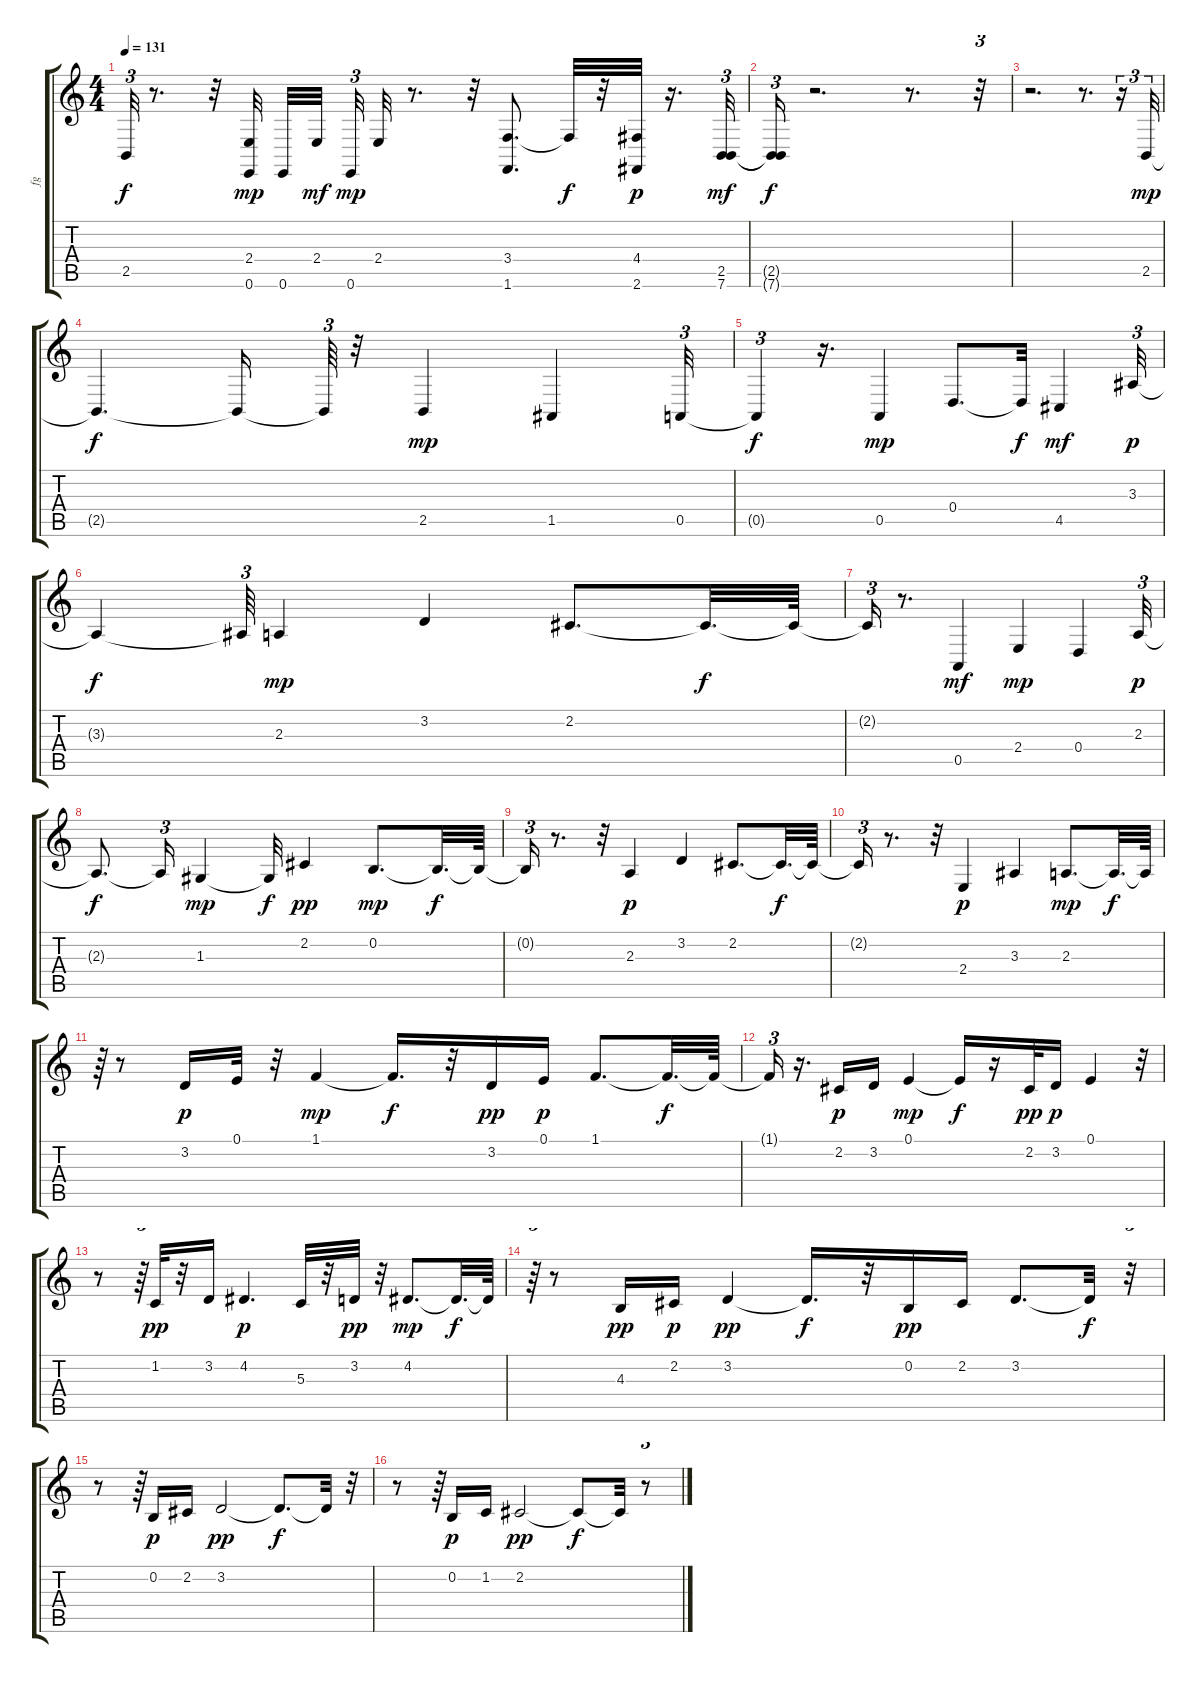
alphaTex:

\track ("fg" "fg") {instrument bassoon}
\staff {score tabs}
\tuning (E4 B3 G3 D3 A2 E2) {hide}
\ts (4 4)
\tempo 131
\clef g2
\ks c
2.5{t}.32{tu (3 2) dy f} r.8{d} r.32 (2.4 0.6).32{dy mp} 0.6.32 2.4.32{dy mf} 0.6.32{tu (3 2) dy mp} 2.4.32 r.8{d} r.32 (3.4 1.6).8{d} 3.4{t}.32{dy f} r.32 (4.4 2.6).32{dy p} r.16{d} (2.5 7.6).32{tu (3 2) dy mf} |
(2.5{t} 7.6{t}).16{tu (3 2) dy f} r.2{d} r.8{d} r.32{tu (3 2)} |
r.2{d} r.8{d} r.16{tu (3 2)} 2.5.32{tu (3 2) dy mp} |
2.5{t}.4{d dy f} 2.5{t}.16 2.5{t}.64{tu (3 2)} r.32 2.5.4{dy mp} 1.5.4 0.5.32{tu (3 2)} |
0.5{t}.4{tu (3 2) dy f} r.16{d} 0.5.4{dy mp} 0.4.8{d} 0.4{t}.32{dy f} 4.5.4{dy mf} 3.3.32{tu (3 2) dy p} |
3.3{t}.4{dy f} 3.3{t}.64{tu (3 2)} 2.3.4{dy mp} 3.2.4 2.2.8{d} 2.2{t}.32{d dy f} 2.2{t}.64 |
2.2{t}.16{tu (3 2)} r.8{d} 0.5.4{dy mf} 2.4.4{dy mp} 0.4.4 2.3.32{tu (3 2) dy p} |
2.3{t}.8{d dy f} 2.3{t}.16{tu (3 2)} 1.3.4{dy mp} 1.3{t}.32{dy f} 2.2.4{dy pp} 0.2.8{d dy mp} 0.2{t}.32{d dy f} 0.2{t}.64 |
0.2{t}.16{tu (3 2)} r.8{d} r.32 2.3.4{dy p} 3.2.4 2.2.8{d} 2.2{t}.32{d dy f} 2.2{t}.64 |
2.2{t}.16{tu (3 2)} r.8{d} r.32 2.4.4{dy p} 3.3.4 2.3.8{d dy mp} 2.3{t}.32{d dy f} 2.3{t}.64 |
r.64{tu (3 2)} r.8 3.2.16{dy p} 0.1.32 r.32 1.1.4{dy mp} 1.1{t}.16{d dy f} r.32 3.2.16{dy pp} 0.1.16{dy p} 1.1.8{d} 1.1{t}.32{d dy f} 1.1{t}.64 |
1.1{t}.16{tu (3 2)} r.16{d} 2.2.16{dy p} 3.2.16 0.1.4{dy mp} 0.1{t}.16{dy f} r.16 2.2.32{dy pp} 3.2.16{dy p} 0.1.4 r.32{tu (3 2)} |
r.8 r.64{tu (3 2)} 1.2.32{dy pp} r.32 3.2.16 4.2.4{d dy p} 5.3.32 r.32 3.2.32{dy pp} r.32 4.2.8{d dy mp} 4.2{t}.32{d dy f} 4.2{t}.64 |
r.64{tu (3 2)} r.8 4.3.16{dy pp} 2.2.16{dy p} 3.2.4{dy pp} 3.2{t}.16{d dy f} r.32 0.2.16{dy pp} 2.2.16 3.2.8{d} 3.2{t}.32{dy f} r.32{tu (3 2)} |
r.8 r.64{tu (3 2)} 0.2.16{dy p} 2.2.16 3.2.2{dy pp} 3.2{t}.8{d dy f} 3.2{t}.32 r.32{tu (3 2)} |
r.8 r.64{tu (3 2)} 0.2.16{dy p} 1.2.16 2.2.2{dy pp} 2.2{t}.8{dy f} 2.2{t}.32 r.8{tu (3 2)}
